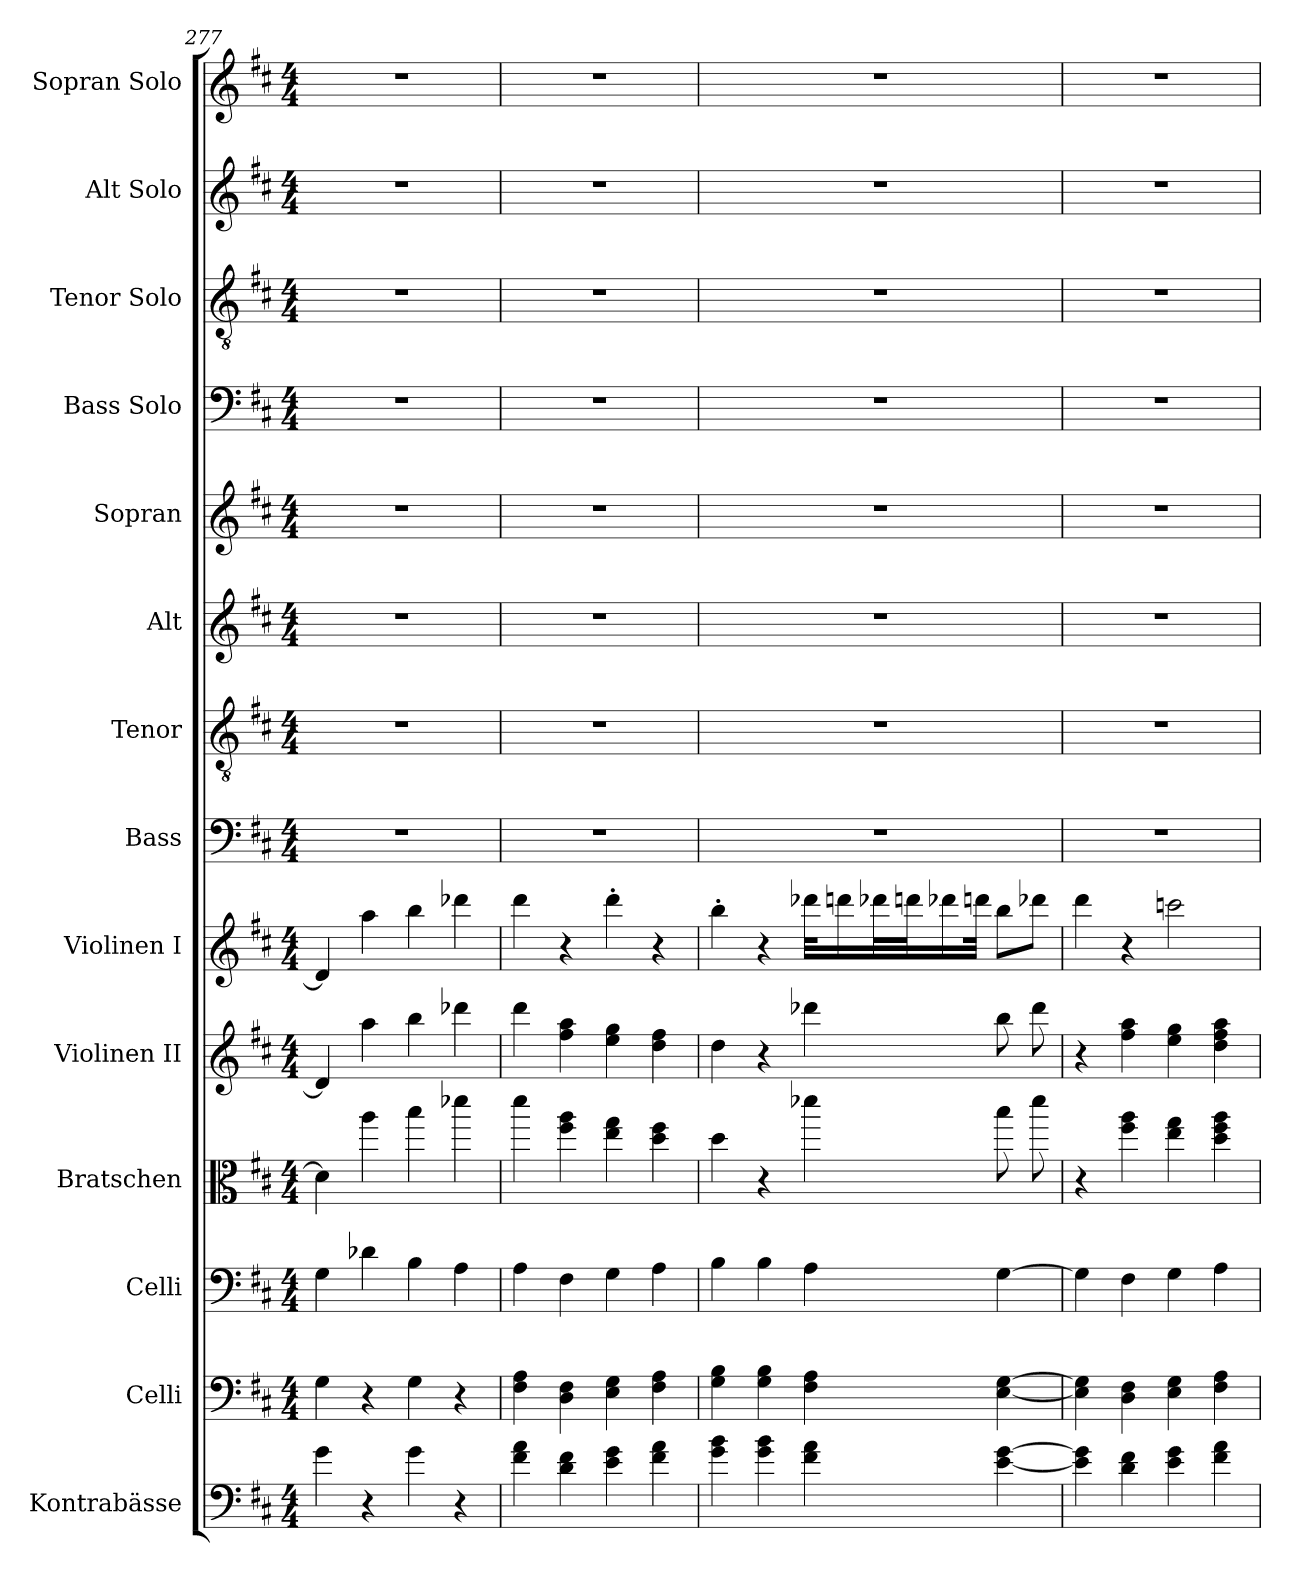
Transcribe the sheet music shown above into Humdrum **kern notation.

**kern	**kern	**kern	**kern	**kern	**kern	**kern	**kern	**kern	**kern	**kern	**kern	**kern	**kern
*part14	*part13	*part12	*part11	*part10	*part9	*part8	*part7	*part6	*part5	*part4	*part3	*part2	*part1
*staff14	*staff13	*staff12	*staff11	*staff10	*staff9	*staff8	*staff7	*staff6	*staff5	*staff4	*staff3	*staff2	*staff1
*I"Kontrabässe	*I"Celli	*I"Celli	*I"Bratschen	*I"Violinen II	*I"Violinen I	*I"Bass	*I"Tenor	*I"Alt	*I"Sopran	*I"Bass Solo	*I"Tenor Solo	*I"Alt Solo	*I"Sopran Solo
*	*I'Cl.	*	*	*	*I'Vl.	*I'B.	*I'T.	*I'A.	*I'S.	*I'B.S.	*I'T.S.	*I'A.S.	*I'S.S.
*clefF4	*clefF4	*clefF4	*clefC3	*clefG2	*clefG2	*clefF4	*clefGv2	*clefG2	*clefG2	*clefF4	*clefGv2	*clefG2	*clefG2
*ITrd7c12	*	*	*	*	*	*	*	*	*	*	*	*	*
*k[f#c#]	*k[f#c#]	*k[f#c#]	*k[f#c#]	*k[f#c#]	*k[f#c#]	*k[f#c#]	*k[f#c#]	*k[f#c#]	*k[f#c#]	*k[f#c#]	*k[f#c#]	*k[f#c#]	*k[f#c#]
*	*D:	*D:	*D:	*D:	*D:	*D:	*D:	*D:	*D:	*D:	*D:	*D:	*D:
*M4/4	*M4/4	*M4/4	*M4/4	*M4/4	*M4/4	*M4/4	*M4/4	*M4/4	*M4/4	*M4/4	*M4/4	*M4/4	*M4/4
=277	=277	=277	=277	=277	=277	=277	=277	=277	=277	=277	=277	=277	=277
4G\	4G\	4G\	4d\]	4d/]	4d/]	1r	1r	1r	1r	1r	1r	1r	1r
4r	4r	4d-X\	4aa\	4aa\	4aa\	.	.	.	.	.	.	.	.
4G\	4G\	4B\	4bb\	4bb\	4bb\	.	.	.	.	.	.	.	.
4r	4r	4A\	4ddd-X\	4ddd-X\	4ddd-X\	.	.	.	.	.	.	.	.
!!LO:LB:g=z
=278	=278	=278	=278	=278	=278	=278	=278	=278	=278	=278	=278	=278	=278
4F#\ 4A\	4F#\ 4A\	4A\	4ddd\	4ddd\	4ddd\	1r	1r	1r	1r	1r	1r	1r	1r
4D\ 4F#\	4D\ 4F#\	4F#\	4ff#\ 4aa\	4ff#\ 4aa\	4r	.	.	.	.	.	.	.	.
4E\ 4G\	4E\ 4G\	4G\	4ee\ 4gg\	4ee\ 4gg\	4ddd'\	.	.	.	.	.	.	.	.
4F#\ 4A\	4F#\ 4A\	4A\	4dd\ 4ff#\	4dd\ 4ff#\	4r	.	.	.	.	.	.	.	.
=279	=279	=279	=279	=279	=279	=279	=279	=279	=279	=279	=279	=279	=279
4G\ 4B\	4G\ 4B\	4B\	4dd\	4dd\	4bb'\	1r	1r	1r	1r	1r	1r	1r	1r
4G\ 4B\	4G\ 4B\	4B\	4r	4r	4r	.	.	.	.	.	.	.	.
4F#\ 4A\	4F#\ 4A\	4A\	4ddd-X\	4ddd-X\	32ddd-X\KLL	.	.	.	.	.	.	.	.
.	.	.	.	.	16dddn\	.	.	.	.	.	.	.	.
.	.	.	.	.	32ddd-X\L	.	.	.	.	.	.	.	.
.	.	.	.	.	32dddn\J	.	.	.	.	.	.	.	.
.	.	.	.	.	16ddd-X\	.	.	.	.	.	.	.	.
.	.	.	.	.	32dddn\JJk	.	.	.	.	.	.	.	.
[4E\ [4G\	[4E\ [4G\	[4G\	8bb\	8bb\	8bb\L	.	.	.	.	.	.	.	.
.	.	.	8ddd-\	8ddd-\	8ddd-X\J	.	.	.	.	.	.	.	.
=280	=280	=280	=280	=280	=280	=280	=280	=280	=280	=280	=280	=280	=280
4E\] 4G\]	4E\] 4G\]	4G\]	4r	4r	4ddd\	1r	1r	1r	1r	1r	1r	1r	1r
4D\ 4F#\	4D\ 4F#\	4F#\	4ff#\ 4aa\	4ff#\ 4aa\	4r	.	.	.	.	.	.	.	.
4E\ 4G\	4E\ 4G\	4G\	4ee\ 4gg\	4ee\ 4gg\	2cccn\	.	.	.	.	.	.	.	.
4F#\ 4A\	4F#\ 4A\	4A\	4dd\ 4ff#\ 4aa\	4dd\ 4ff#\ 4aa\	.	.	.	.	.	.	.	.	.
=	=	=	=	=	=	=	=	=	=	=	=	=	=
*-	*-	*-	*-	*-	*-	*-	*-	*-	*-	*-	*-	*-	*-
